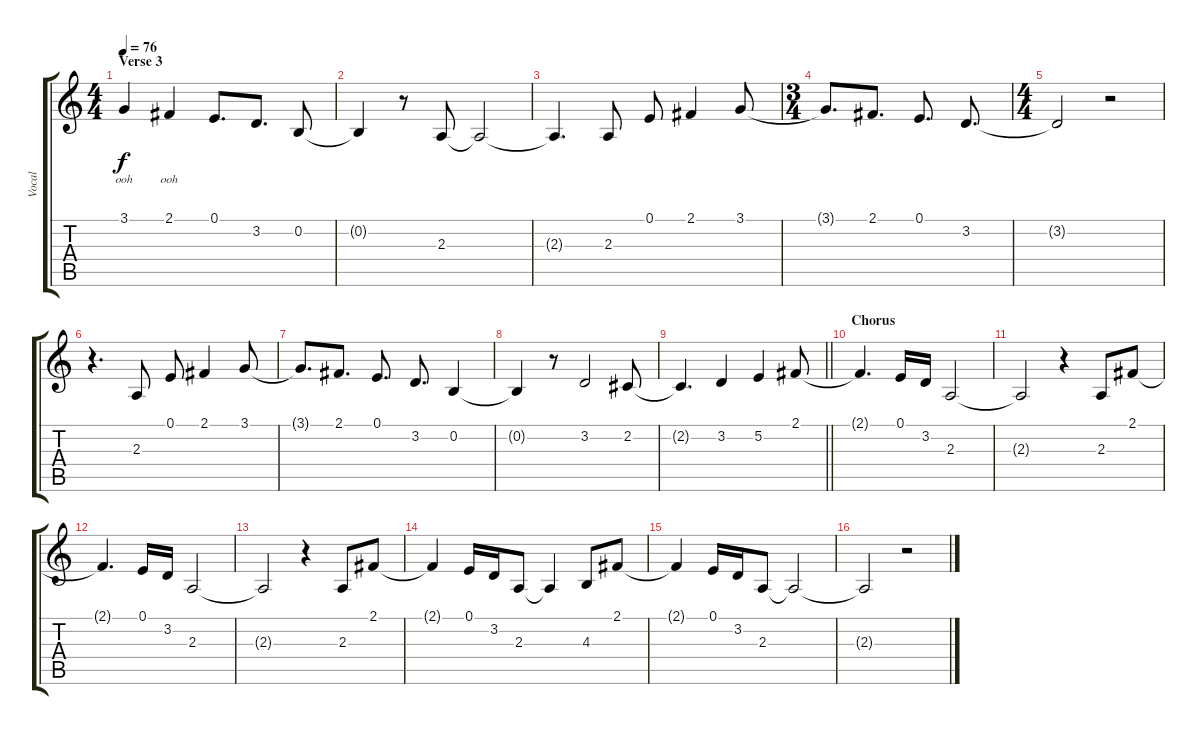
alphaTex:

\track ("Vocal" "Vocal") {instrument acousticgrandpiano}
\staff {score tabs}
\tuning (E4 B3 G3 D3 A2 E2) {hide}
\ts (4 4)
\section ("" "Verse 3")
\tempo 76
\clef g2
\ks c
3.1.4{lyrics (0 "ooh") lyrics (1 "") lyrics (2 "") lyrics (3 "") lyrics (4 "") dy f} 2.1.4{lyrics (0 "ooh") lyrics (1 "") lyrics (2 "") lyrics (3 "") lyrics (4 "")} 0.1.8{d} 3.2.8{d} 0.2.8 |
0.2{t}.4 r.8 2.3.8 2.3{t}.2 |
2.3{t}.4{d} 2.3.8 0.1.8 2.1.4 3.1.8 |
\ts (3 4)
3.1{t}.8{d} 2.1.8{d} 0.1.8{d} 3.2.8{d} |
\ts (4 4)
3.2{t}.2 r.2 |
r.4{d} 2.3.8 0.1.8 2.1.4 3.1.8 |
3.1{t}.8{d} 2.1.8{d} 0.1.8{d} 3.2.8{d} 0.2.4 |
0.2{t}.4 r.8 3.2.2 2.2.8 |
\barLineRight lightlight
2.2{t}.4{d} 3.2.4 5.2.4 2.1.8 |
\section ("" "Chorus")
2.1{t}.4{d} 0.1.16 3.2.16 2.3.2 |
2.3{t}.2 r.4 2.3.8 2.1.8 |
2.1{t}.4{d} 0.1.16 3.2.16 2.3.2 |
2.3{t}.2 r.4 2.3.8 2.1.8 |
2.1{t}.4 0.1.16 3.2.16 2.3.8 2.3{t}.4 4.3.8 2.1.8 |
2.1{t}.4 0.1.16 3.2.16 2.3.8 2.3{t}.2 |
2.3{t}.2 r.2
